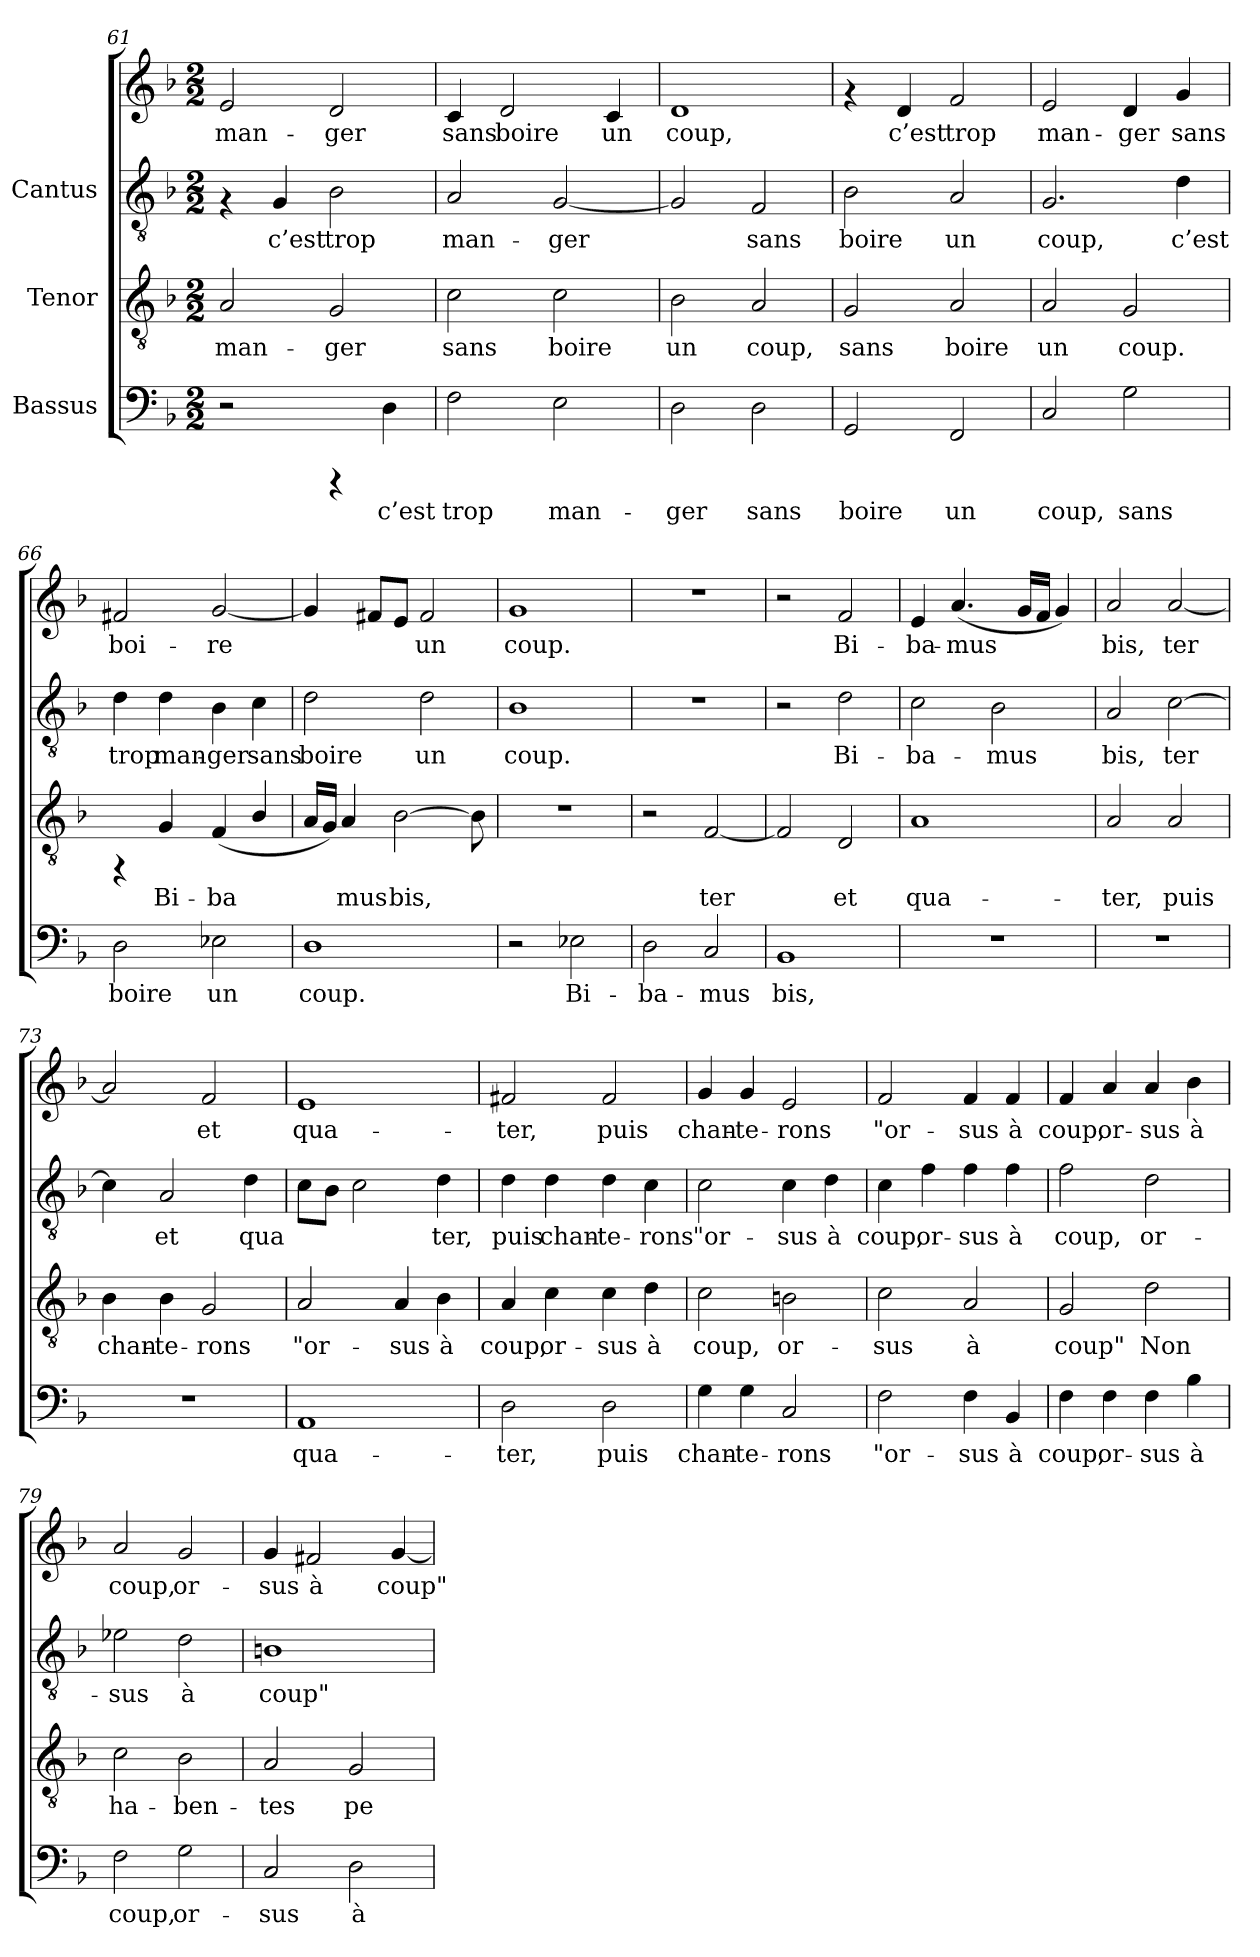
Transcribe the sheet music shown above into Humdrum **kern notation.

**kern	**text	**kern	**text	**kern	**text	**kern	**text
*part3	*part3	*part2	*part2	*part1	*part1	*part1	*part1
*staff4	*staff4	*staff3	*staff3	*staff2	*staff2	*staff1	*staff1
*I"Bassus	*	*I"Tenor	*	*I"Cantus	*	*	*
!!LO:PB:g=z
*clefF4	*	*clefGv2	*	*clefGv2	*	*clefG2	*
*k[b-]	*	*k[b-]	*	*k[b-]	*	*k[b-]	*
*F:	*	*F:	*	*F:	*	*F:	*
*M2/2	*	*M2/2	*	*M2/2	*	*M2/2	*
=61	=61	=61	=61	=61	=61	=61	=61
!	!	!	!LO:LY:b:cj	!	!	!	!LO:LY:b:cj
2r	.	2A/	man-	4rF	.	2e/	man-
!	!	!	!	!	!LO:LY:b:cj	!	!
.	.	.	.	4G/	c’est	.	.
!	!	!	!LO:LY:b:cj	!	!LO:LY:b:cj	!	!LO:LY:b:cj
4rCCC	.	2G/	-ger	2B-\	trop	2d/	-ger
!	!LO:LY:b:cj	!	!	!	!	!	!
4D\	c’est	.	.	.	.	.	.
!!LO:LB:g=z
=62	=62	=62	=62	=62	=62	=62	=62
!	!LO:LY:b:cj	!	!LO:LY:b:cj	!	!LO:LY:b:cj	!	!LO:LY:b:cj
2F\	trop	2c\	sans	2A/	man-	4c/	sans
!	!	!	!	!	!	!	!LO:LY:b:cj
.	.	.	.	.	.	2d/	boire
!	!LO:LY:b:cj	!	!LO:LY:b:cj	!	!LO:LY:b:cj	!	!
2E\	man-	2c\	boire	[<2G/	-ger	.	.
!	!	!	!	!	!	!	!LO:LY:b:cj
.	.	.	.	.	.	4c/	un
!!LO:LB:g=z
=63	=63	=63	=63	=63	=63	=63	=63
!	!LO:LY:b:cj	!	!LO:LY:b:cj	!	!LO:LY:b:cj	!	!LO:LY:b:cj
2D\	-ger	2B-\	un	2G/]	.	1d	coup,
!	!LO:LY:b:cj	!	!LO:LY:b:cj	!	!LO:LY:b:cj	!	!
2D\	sans	2A/	coup,	2F/	sans	.	.
!!LO:LB:g=z
=64	=64	=64	=64	=64	=64	=64	=64
!	!LO:LY:b:cj	!	!LO:LY:b:cj	!	!LO:LY:b:cj	!	!
2GG/	boire	2G/	sans	2B-\	boire	4rf	.
!	!	!	!	!	!	!	!LO:LY:b:cj
.	.	.	.	.	.	4d/	c’est
!	!LO:LY:b:cj	!	!LO:LY:b:cj	!	!LO:LY:b:cj	!	!LO:LY:b:cj
2FF/	un	2A/	boire	2A/	un	2f/	trop
!!LO:PB:g=z
=65	=65	=65	=65	=65	=65	=65	=65
!	!LO:LY:b:cj	!	!LO:LY:b:cj	!	!LO:LY:b:cj	!	!LO:LY:b:cj
2C/	coup,	2A/	un	2.G/	coup,	2e/	man-
!	!LO:LY:b:cj	!	!LO:LY:b:cj	!	!	!	!LO:LY:b:cj
2G\	sans	2G/	coup.	.	.	4d/	-ger
!	!	!	!	!	!LO:LY:b:cj	!	!LO:LY:b:cj
.	.	.	.	4d\	c’est	4g/	sans
!!LO:LB:g=z
=66	=66	=66	=66	=66	=66	=66	=66
!	!LO:LY:b:cj	!	!	!	!LO:LY:b:cj	!	!LO:LY:b:cj
2D\	boire	4rFF	.	4d\	trop	2f#X/	boi-
!	!	!	!LO:LY:b:cj	!	!LO:LY:b:cj	!	!
.	.	4G/	Bi-	4d\	man-	.	.
!	!LO:LY:b:cj	!	!LO:LY:b:cj	!	!LO:LY:b:cj	!	!LO:LY:b:cj
2E-X\	un	(<4F/	-ba-	4B-\	-ger	[<2g/	-re
!	!	!	!LO:LY:b:cj	!	!LO:LY:b:cj	!	!
.	.	4B-/	--	4c\	sans	.	.
!!LO:LB:g=z
=67	=67	=67	=67	=67	=67	=67	=67
!	!LO:LY:b:cj	!	!LO:LY:b:cj	!	!LO:LY:b:cj	!	!LO:LY:b:cj
1D	coup.	16A/L	-	2d\	boire	4g/]	.
!	!	!	!LO:LY:b:cj	!	!	!	!
.	.	16G/J)	.	.	.	.	.
!	!	!	!LO:LY:b:cj	!	!	!	!
.	.	4A/	mus	.	.	.	.
!	!	!	!	!	!	!	!LO:LY:b:cj
.	.	.	.	.	.	8f#X/L	.
!	!	!	!LO:LY:b:cj	!	!	!	!LO:LY:b:cj
.	.	[>2B-\	bis,	.	.	8e/J	.
!	!	!	!	!	!LO:LY:b:cj	!	!LO:LY:b:cj
.	.	.	.	2d\	un	2f#/	un
.	.	8B-\]	.	.	.	.	.
!!LO:LB:g=z
=68	=68	=68	=68	=68	=68	=68	=68
!	!	!	!	!	!LO:LY:b:cj	!	!LO:LY:b:cj
2r	.	1r	.	1B-	coup.	1g	coup.
!	!LO:LY:b:cj	!	!	!	!	!	!
2E-X\	Bi-	.	.	.	.	.	.
!!LO:LB:g=z
=69	=69	=69	=69	=69	=69	=69	=69
!	!LO:LY:b:cj	!	!	!	!	!	!
2D\	-ba-	2r	.	1r	.	1r	.
!	!LO:LY:b:cj	!	!LO:LY:b:cj	!	!	!	!
2C/	-mus	[<2F/	ter	.	.	.	.
!!LO:PB:g=z
=70	=70	=70	=70	=70	=70	=70	=70
!	!LO:LY:b:cj	!	!LO:LY:b:cj	!	!	!	!
1BB-	bis,	2F/]	.	2r	.	2r	.
!	!	!	!LO:LY:b:cj	!	!LO:LY:b:cj	!	!LO:LY:b:cj
.	.	2D/	et	2d\	-Bi-	2f/	Bi-
!!LO:LB:g=z
=71	=71	=71	=71	=71	=71	=71	=71
!	!	!	!LO:LY:b:cj	!	!LO:LY:b:cj	!	!LO:LY:b:cj
1r	.	1A	qua-	2c\	ba-	4e/	-ba-
!	!	!	!	!	!	!	!LO:LY:b:cj
.	.	.	.	.	.	(<4.a/	-mus
!	!	!	!	!	!LO:LY:b:cj	!	!
.	.	.	.	2B-\	-mus	.	.
!	!	!	!	!	!	!	!LO:LY:b:cj
.	.	.	.	.	.	16g/L	.
!	!	!	!	!	!	!	!LO:LY:b:cj
.	.	.	.	.	.	16f/J	.
!	!	!	!	!	!	!	!LO:LY:b:cj
.	.	.	.	.	.	4g/)	.
!!LO:LB:g=z
=72	=72	=72	=72	=72	=72	=72	=72
!	!	!	!LO:LY:b:cj	!	!LO:LY:b:cj	!	!LO:LY:b:cj
1r	.	2A/	-ter,	2A/	bis,	2a/	bis,
!	!	!	!LO:LY:b:cj	!	!LO:LY:b:cj	!	!LO:LY:b:cj
.	.	2A/	puis	[>2c\	ter	[<2a/	ter
!!LO:LB:g=z
=73	=73	=73	=73	=73	=73	=73	=73
!	!	!	!LO:LY:b:cj	!	!LO:LY:b:cj	!	!LO:LY:b:cj
1r	.	4B-\	chan-	4c\]	.	2a/]	.
!	!	!	!LO:LY:b:cj	!	!LO:LY:b:cj	!	!
.	.	4B-\	-te-	2A/	et	.	.
!	!	!	!LO:LY:b:cj	!	!	!	!LO:LY:b:cj
.	.	2G/	-rons	.	.	2f/	et
!	!	!	!	!	!LO:LY:b:cj	!	!
.	.	.	.	4d\	qua-	.	.
!!LO:LB:g=z
=74	=74	=74	=74	=74	=74	=74	=74
!	!LO:LY:b:cj	!	!LO:LY:b:cj	!	!LO:LY:b:cj	!	!LO:LY:b:cj
1AA	qua-	2A/	"or-	8c\L	-	1e	-qua-
!	!	!	!	!	!LO:LY:b:cj	!	!
.	.	.	.	8B-\J	.	.	.
!	!	!	!	!	!LO:LY:b:cj	!	!
.	.	.	.	2c\	.	.	.
!	!	!	!LO:LY:b:cj	!	!	!	!
.	.	4A/	-sus	.	.	.	.
!	!	!	!LO:LY:b:cj	!	!LO:LY:b:cj	!	!
.	.	4B-\	à	4d\	ter,	.	.
!!LO:PB:g=z
=75	=75	=75	=75	=75	=75	=75	=75
!	!LO:LY:b:cj	!	!LO:LY:b:cj	!	!LO:LY:b:cj	!	!LO:LY:b:cj
2D\	-ter,	4A/	coup,	4d\	puis	2f#X/	ter,
!	!	!	!LO:LY:b:cj	!	!LO:LY:b:cj	!	!
.	.	4c\	or-	4d\	chan-	.	.
!	!LO:LY:b:cj	!	!LO:LY:b:cj	!	!LO:LY:b:cj	!	!LO:LY:b:cj
2D\	puis	4c\	-sus	4d\	-te-	2f#/	puis
!	!	!	!LO:LY:b:cj	!	!LO:LY:b:cj	!	!
.	.	4d\	à	4c\	-rons	.	.
!!LO:LB:g=z
=76	=76	=76	=76	=76	=76	=76	=76
!	!LO:LY:b:cj	!	!LO:LY:b:cj	!	!LO:LY:b:cj	!	!LO:LY:b:cj
4G\	chan-	2c\	coup,	2c\	"or-	4g/	chan-
!	!LO:LY:b:cj	!	!	!	!	!	!LO:LY:b:cj
4G\	-te-	.	.	.	.	4g/	-te-
!	!LO:LY:b:cj	!	!LO:LY:b:cj	!	!LO:LY:b:cj	!	!LO:LY:b:cj
2C/	-rons	2Bn\	or-	4c\	-sus	2e/	-rons
!	!	!	!	!	!LO:LY:b:cj	!	!
.	.	.	.	4d\	à	.	.
!!LO:LB:g=z
=77	=77	=77	=77	=77	=77	=77	=77
!	!LO:LY:b:cj	!	!LO:LY:b:cj	!	!LO:LY:b:cj	!	!LO:LY:b:cj
2F\	"or-	2c\	-sus	4c\	coup,	2f/	"or-
!	!	!	!	!	!LO:LY:b:cj	!	!
.	.	.	.	4f\	or-	.	.
!	!LO:LY:b:cj	!	!LO:LY:b:cj	!	!LO:LY:b:cj	!	!LO:LY:b:cj
4F\	-sus	2A/	à	4f\	-sus	4f/	-sus
!	!LO:LY:b:cj	!	!	!	!LO:LY:b:cj	!	!LO:LY:b:cj
4BB-/	à	.	.	4f\	à	4f/	à
!!LO:LB:g=z
=78	=78	=78	=78	=78	=78	=78	=78
!	!LO:LY:b:cj	!	!LO:LY:b:cj	!	!LO:LY:b:cj	!	!LO:LY:b:cj
4F\	coup,	2G/	coup"	2f\	coup,	4f/	coup,
!	!LO:LY:b:cj	!	!	!	!	!	!LO:LY:b:cj
4F\	or-	.	.	.	.	4a/	or-
!	!LO:LY:b:cj	!	!LO:LY:b:cj	!	!LO:LY:b:cj	!	!LO:LY:b:cj
4F\	-sus	2d\	Non	2d\	or-	4a/	-sus
!	!LO:LY:b:cj	!	!	!	!	!	!LO:LY:b:cj
4B-\	à	.	.	.	.	4b-\	à
!!LO:PB:g=z
=79	=79	=79	=79	=79	=79	=79	=79
!	!LO:LY:b:cj	!	!LO:LY:b:cj	!	!LO:LY:b:cj	!	!LO:LY:b:cj
2F\	coup,	2c\	ha-	2e-X\	-sus	2a/	-coup,
!	!LO:LY:b:cj	!	!LO:LY:b:cj	!	!LO:LY:b:cj	!	!LO:LY:b:cj
2G\	or-	2B-\	-ben-	2d\	à	2g/	or-
!!LO:LB:g=z
=80	=80	=80	=80	=80	=80	=80	=80
!	!LO:LY:b:cj	!	!LO:LY:b:cj	!	!LO:LY:b:cj	!	!LO:LY:b:cj
2C/	-sus	2A/	-tes	1Bn	coup"	4g/	sus
!	!	!	!	!	!	!	!LO:LY:b:cj
.	.	.	.	.	.	2f#X/	à
!	!LO:LY:b:cj	!	!LO:LY:b:cj	!	!	!	!
2D\	à	2G/	pe-	.	.	.	.
!	!	!	!	!	!	!	!LO:LY:b:cj
.	.	.	.	.	.	[<4g/	coup"
=	=	=	=	=	=	=	=
*-	*-	*-	*-	*-	*-	*-	*-
